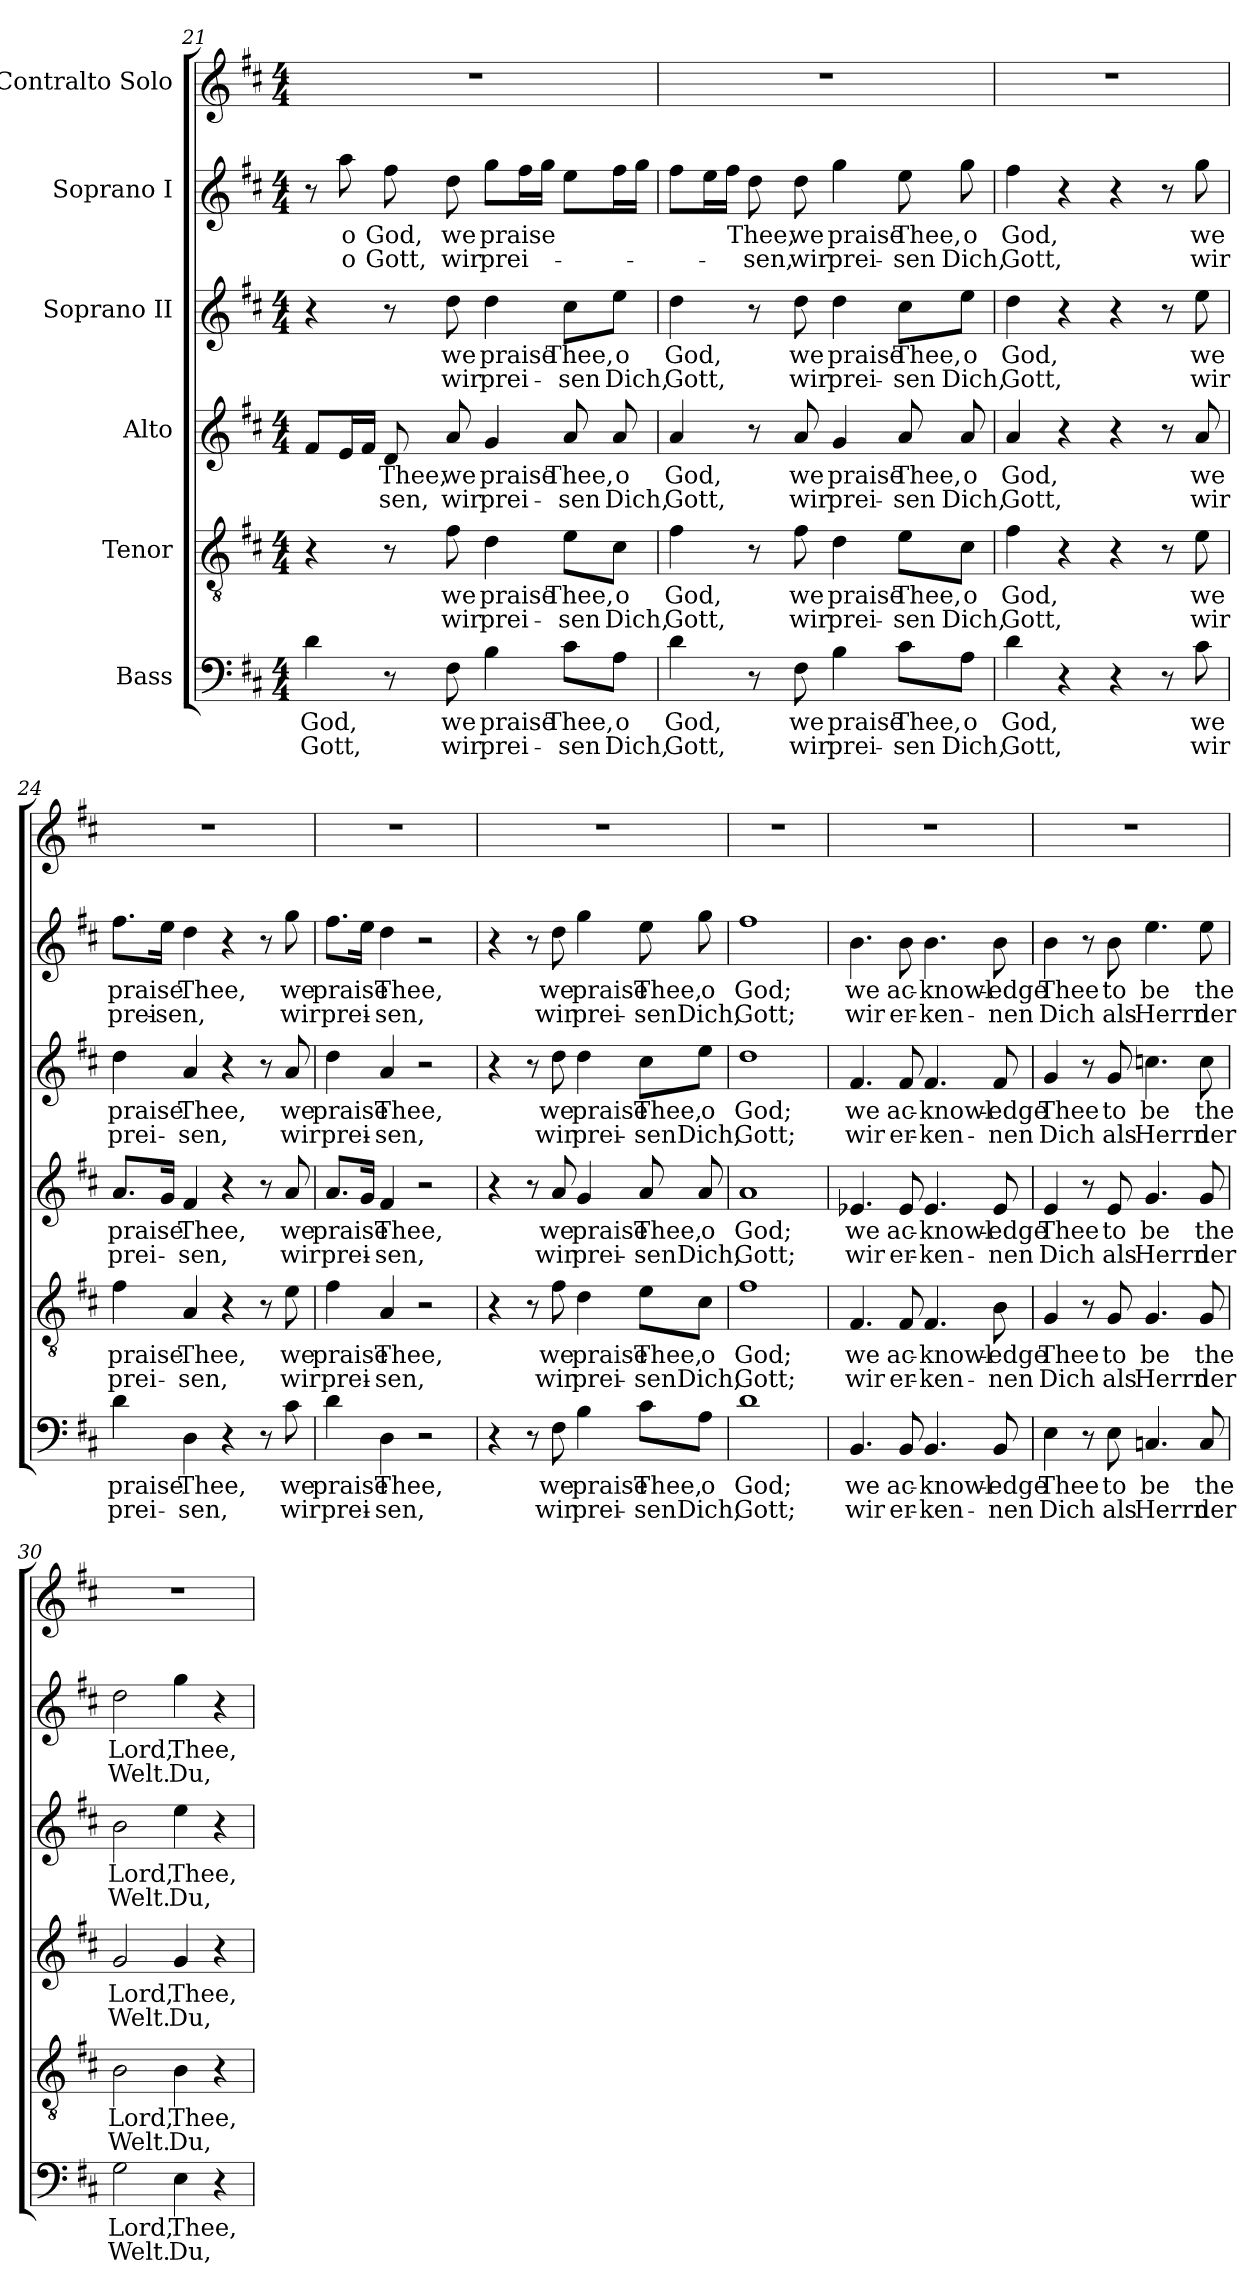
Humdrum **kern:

**kern	**text	**text	**kern	**text	**text	**kern	**text	**text	**kern	**text	**text	**kern	**text	**text	**kern
*part6	*part6	*part6	*part5	*part5	*part5	*part4	*part4	*part4	*part3	*part3	*part3	*part2	*part2	*part2	*part1
*staff6	*staff6	*staff6	*staff5	*staff5	*staff5	*staff4	*staff4	*staff4	*staff3	*staff3	*staff3	*staff2	*staff2	*staff2	*staff1
*I"Bass	*	*	*I"Tenor	*	*	*I"Alto	*	*	*I"Soprano II	*	*	*I"Soprano I	*	*	*I"Contralto Solo
!!LO:PB:g=z
*clefF4	*	*	*clefGv2	*	*	*clefG2	*	*	*clefG2	*	*	*clefG2	*	*	*clefG2
*k[f#c#]	*	*	*k[f#c#]	*	*	*k[f#c#]	*	*	*k[f#c#]	*	*	*k[f#c#]	*	*	*k[f#c#]
*D:	*	*	*D:	*	*	*D:	*	*	*D:	*	*	*D:	*	*	*D:
*M4/4	*	*	*M4/4	*	*	*M4/4	*	*	*M4/4	*	*	*M4/4	*	*	*M4/4
=21	=21	=21	=21	=21	=21	=21	=21	=21	=21	=21	=21	=21	=21	=21	=21
!	!LO:LY:b	!LO:LY:b	!	!	!	!	!	!	!	!	!	!	!	!	!
4d\	God,	Gott,	4r	.	.	8f#/L	.	.	4r	.	.	8r	.	.	1r
!	!	!	!	!	!	!	!	!	!	!	!	!	!LO:LY:b	!LO:LY:b	!
.	.	.	.	.	.	16e/L	.	.	.	.	.	8aa\	o	o	.
.	.	.	.	.	.	16f#/JJ	.	.	.	.	.	.	.	.	.
!	!	!	!	!	!	!	!LO:LY:b	!LO:LY:b	!	!	!	!	!LO:LY:b	!LO:LY:b	!
8r	.	.	8r	.	.	8d/	Thee,	-sen,	8r	.	.	8ff#\	God,	Gott,	.
!	!LO:LY:b	!LO:LY:b	!	!LO:LY:b	!LO:LY:b	!	!LO:LY:b	!LO:LY:b	!	!LO:LY:b	!LO:LY:b	!	!LO:LY:b	!LO:LY:b	!
8F#\	we	wir	8f#\	we	wir	8a/	we	wir	8dd\	we	wir	8dd\	we	wir	.
!	!LO:LY:b	!LO:LY:b	!	!LO:LY:b	!LO:LY:b	!	!LO:LY:b	!LO:LY:b	!	!LO:LY:b	!LO:LY:b	!	!LO:LY:b	!LO:LY:b	!
4B\	praise	prei-	4d\	praise	prei-	4g/	praise	prei-	4dd\	praise	prei-	8gg\L	praise	prei-	.
.	.	.	.	.	.	.	.	.	.	.	.	16ff#\L	.	.	.
.	.	.	.	.	.	.	.	.	.	.	.	16gg\JJ	.	.	.
!	!LO:LY:b	!LO:LY:b	!	!LO:LY:b	!LO:LY:b	!	!LO:LY:b	!LO:LY:b	!	!LO:LY:b	!LO:LY:b	!	!	!	!
8c#\L	Thee,	-sen	8e\L	Thee,	-sen	8a/	Thee,	-sen	8cc#\L	Thee,	-sen	8ee\L	.	.	.
!	!LO:LY:b	!LO:LY:b	!	!LO:LY:b	!LO:LY:b	!	!LO:LY:b	!LO:LY:b	!	!LO:LY:b	!LO:LY:b	!	!	!	!
8A\J	o	Dich,	8c#\J	o	Dich,	8a/	o	Dich,	8ee\J	o	Dich,	16ff#\L	.	.	.
.	.	.	.	.	.	.	.	.	.	.	.	16gg\JJ	.	.	.
=22	=22	=22	=22	=22	=22	=22	=22	=22	=22	=22	=22	=22	=22	=22	=22
!	!LO:LY:b	!LO:LY:b	!	!LO:LY:b	!LO:LY:b	!	!LO:LY:b	!LO:LY:b	!	!LO:LY:b	!LO:LY:b	!	!	!	!
4d\	God,	Gott,	4f#\	God,	Gott,	4a/	God,	Gott,	4dd\	God,	Gott,	8ff#\L	.	.	1r
.	.	.	.	.	.	.	.	.	.	.	.	16ee\L	.	.	.
.	.	.	.	.	.	.	.	.	.	.	.	16ff#\JJ	.	.	.
!	!	!	!	!	!	!	!	!	!	!	!	!	!LO:LY:b	!LO:LY:b	!
8r	.	.	8r	.	.	8r	.	.	8r	.	.	8dd\	Thee,	-sen,	.
!	!LO:LY:b	!LO:LY:b	!	!LO:LY:b	!LO:LY:b	!	!LO:LY:b	!LO:LY:b	!	!LO:LY:b	!LO:LY:b	!	!LO:LY:b	!LO:LY:b	!
8F#\	we	wir	8f#\	we	wir	8a/	we	wir	8dd\	we	wir	8dd\	we	wir	.
!	!LO:LY:b	!LO:LY:b	!	!LO:LY:b	!LO:LY:b	!	!LO:LY:b	!LO:LY:b	!	!LO:LY:b	!LO:LY:b	!	!LO:LY:b	!LO:LY:b	!
4B\	praise	prei-	4d\	praise	prei-	4g/	praise	prei-	4dd\	praise	prei-	4gg\	praise	prei-	.
!	!LO:LY:b	!LO:LY:b	!	!LO:LY:b	!LO:LY:b	!	!LO:LY:b	!LO:LY:b	!	!LO:LY:b	!LO:LY:b	!	!LO:LY:b	!LO:LY:b	!
8c#\L	Thee,	-sen	8e\L	Thee,	-sen	8a/	Thee,	-sen	8cc#\L	Thee,	-sen	8ee\	Thee,	-sen	.
!	!LO:LY:b	!LO:LY:b	!	!LO:LY:b	!LO:LY:b	!	!LO:LY:b	!LO:LY:b	!	!LO:LY:b	!LO:LY:b	!	!LO:LY:b	!LO:LY:b	!
8A\J	o	Dich,	8c#\J	o	Dich,	8a/	o	Dich,	8ee\J	o	Dich,	8gg\	o	Dich,	.
!!LO:PB:g=z
=23	=23	=23	=23	=23	=23	=23	=23	=23	=23	=23	=23	=23	=23	=23	=23
!	!LO:LY:b	!LO:LY:b	!	!LO:LY:b	!LO:LY:b	!	!LO:LY:b	!LO:LY:b	!	!LO:LY:b	!LO:LY:b	!	!LO:LY:b	!LO:LY:b	!
4d\	God,	Gott,	4f#\	God,	Gott,	4a/	God,	Gott,	4dd\	God,	Gott,	4ff#\	God,	Gott,	1r
4r	.	.	4r	.	.	4r	.	.	4r	.	.	4r	.	.	.
4r	.	.	4r	.	.	4r	.	.	4r	.	.	4r	.	.	.
8r	.	.	8r	.	.	8r	.	.	8r	.	.	8r	.	.	.
!	!LO:LY:b	!LO:LY:b	!	!LO:LY:b	!LO:LY:b	!	!LO:LY:b	!LO:LY:b	!	!LO:LY:b	!LO:LY:b	!	!LO:LY:b	!LO:LY:b	!
8c#\	we	wir	8e\	we	wir	8a/	we	wir	8ee\	we	wir	8gg\	we	wir	.
!!LO:PB:g=z
=24	=24	=24	=24	=24	=24	=24	=24	=24	=24	=24	=24	=24	=24	=24	=24
!	!LO:LY:b	!LO:LY:b	!	!LO:LY:b	!LO:LY:b	!	!LO:LY:b	!LO:LY:b	!	!LO:LY:b	!LO:LY:b	!	!LO:LY:b	!LO:LY:b	!
4d\	praise	prei-	4f#\	praise	prei-	8.a/L	praise	prei-	4dd\	praise	prei-	8.ff#\L	praise	prei-	1r
!	!	!	!	!	!	!	!	!	!	!	!	!	!	!LO:LY:b	!
.	.	.	.	.	.	16g/Jk	.	.	.	.	.	16ee\Jk	.	-sen,	.
!	!LO:LY:b	!LO:LY:b	!	!LO:LY:b	!LO:LY:b	!	!LO:LY:b	!LO:LY:b	!	!LO:LY:b	!LO:LY:b	!	!LO:LY:b	!	!
4D\	Thee,	-sen,	4A/	Thee,	-sen,	4f#/	Thee,	-sen,	4a/	Thee,	-sen,	4dd\	Thee,	.	.
4r	.	.	4r	.	.	4r	.	.	4r	.	.	4r	.	.	.
8r	.	.	8r	.	.	8r	.	.	8r	.	.	8r	.	.	.
!	!LO:LY:b	!LO:LY:b	!	!LO:LY:b	!LO:LY:b	!	!LO:LY:b	!LO:LY:b	!	!LO:LY:b	!LO:LY:b	!	!LO:LY:b	!LO:LY:b	!
8c#\	we	wir	8e\	we	wir	8a/	we	wir	8a/	we	wir	8gg\	we	wir	.
=25	=25	=25	=25	=25	=25	=25	=25	=25	=25	=25	=25	=25	=25	=25	=25
!	!LO:LY:b	!LO:LY:b	!	!LO:LY:b	!LO:LY:b	!	!LO:LY:b	!LO:LY:b	!	!LO:LY:b	!LO:LY:b	!	!LO:LY:b	!LO:LY:b	!
4d\	praise	prei-	4f#\	praise	prei-	8.a/L	praise	prei-	4dd\	praise	prei-	8.ff#\L	praise	prei-	1r
.	.	.	.	.	.	16g/Jk	.	.	.	.	.	16ee\Jk	.	.	.
!	!LO:LY:b	!LO:LY:b	!	!LO:LY:b	!LO:LY:b	!	!LO:LY:b	!LO:LY:b	!	!LO:LY:b	!LO:LY:b	!	!LO:LY:b	!LO:LY:b	!
4D\	Thee,	-sen,	4A/	Thee,	-sen,	4f#/	Thee,	-sen,	4a/	Thee,	-sen,	4dd\	Thee,	-sen,	.
2r	.	.	2r	.	.	2r	.	.	2r	.	.	2r	.	.	.
=26	=26	=26	=26	=26	=26	=26	=26	=26	=26	=26	=26	=26	=26	=26	=26
4r	.	.	4r	.	.	4r	.	.	4r	.	.	4r	.	.	1r
8r	.	.	8r	.	.	8r	.	.	8r	.	.	8r	.	.	.
!	!LO:LY:b	!LO:LY:b	!	!LO:LY:b	!LO:LY:b	!	!LO:LY:b	!LO:LY:b	!	!LO:LY:b	!LO:LY:b	!	!LO:LY:b	!LO:LY:b	!
8F#\	we	wir	8f#\	we	wir	8a/	we	wir	8dd\	we	wir	8dd\	we	wir	.
!	!LO:LY:b	!LO:LY:b	!	!LO:LY:b	!LO:LY:b	!	!LO:LY:b	!LO:LY:b	!	!LO:LY:b	!LO:LY:b	!	!LO:LY:b	!LO:LY:b	!
4B\	praise	prei-	4d\	praise	prei-	4g/	praise	prei-	4dd\	praise	prei-	4gg\	praise	prei-	.
!	!LO:LY:b	!LO:LY:b	!	!LO:LY:b	!LO:LY:b	!	!LO:LY:b	!LO:LY:b	!	!LO:LY:b	!LO:LY:b	!	!LO:LY:b	!LO:LY:b	!
8c#\L	Thee,	-sen	8e\L	Thee,	-sen	8a/	Thee,	-sen	8cc#\L	Thee,	-sen	8ee\	Thee,	-sen	.
!	!LO:LY:b	!LO:LY:b	!	!LO:LY:b	!LO:LY:b	!	!LO:LY:b	!LO:LY:b	!	!LO:LY:b	!LO:LY:b	!	!LO:LY:b	!LO:LY:b	!
8A\J	o	Dich,	8c#\J	o	Dich,	8a/	o	Dich,	8ee\J	o	Dich,	8gg\	o	Dich,	.
!!LO:PB:g=z
=27	=27	=27	=27	=27	=27	=27	=27	=27	=27	=27	=27	=27	=27	=27	=27
!	!LO:LY:b	!LO:LY:b	!	!LO:LY:b	!LO:LY:b	!	!LO:LY:b	!LO:LY:b	!	!LO:LY:b	!LO:LY:b	!	!LO:LY:b	!LO:LY:b	!
1d	God;	Gott;	1f#	God;	Gott;	1a	God;	Gott;	1dd	God;	Gott;	1ff#	God;	Gott;	1r
=28	=28	=28	=28	=28	=28	=28	=28	=28	=28	=28	=28	=28	=28	=28	=28
!	!LO:LY:b	!LO:LY:b	!	!LO:LY:b	!LO:LY:b	!	!LO:LY:b	!LO:LY:b	!	!LO:LY:b	!LO:LY:b	!	!LO:LY:b	!LO:LY:b	!
4.BB/	we	wir	4.F#/	we	wir	4.e-X/	we	wir	4.f#/	we	wir	4.b\	we	wir	1r
!	!LO:LY:b	!LO:LY:b	!	!LO:LY:b	!LO:LY:b	!	!LO:LY:b	!LO:LY:b	!	!LO:LY:b	!LO:LY:b	!	!LO:LY:b	!LO:LY:b	!
8BB/	ac-	er-	8F#/	ac-	er-	8e-/	ac-	er-	8f#/	ac-	er-	8b\	ac-	er-	.
!	!LO:LY:b	!LO:LY:b	!	!LO:LY:b	!LO:LY:b	!	!LO:LY:b	!LO:LY:b	!	!LO:LY:b	!LO:LY:b	!	!LO:LY:b	!LO:LY:b	!
4.BB/	-knowl-	-ken-	4.F#/	-knowl-	-ken-	4.e-/	-knowl-	-ken-	4.f#/	-knowl-	-ken-	4.b\	-knowl-	-ken-	.
!	!LO:LY:b	!LO:LY:b	!	!LO:LY:b	!LO:LY:b	!	!LO:LY:b	!LO:LY:b	!	!LO:LY:b	!LO:LY:b	!	!LO:LY:b	!LO:LY:b	!
8BB/	-edge	-nen	8B\	-edge	-nen	8e-/	-edge	-nen	8f#/	-edge	-nen	8b\	-edge	-nen	.
=29	=29	=29	=29	=29	=29	=29	=29	=29	=29	=29	=29	=29	=29	=29	=29
!	!LO:LY:b	!LO:LY:b	!	!LO:LY:b	!LO:LY:b	!	!LO:LY:b	!LO:LY:b	!	!LO:LY:b	!LO:LY:b	!	!LO:LY:b	!LO:LY:b	!
4E\	Thee	Dich	4G/	Thee	Dich	4e/	Thee	Dich	4g/	Thee	Dich	4b\	Thee	Dich	1r
8r	.	.	8r	.	.	8r	.	.	8r	.	.	8r	.	.	.
!	!LO:LY:b	!LO:LY:b	!	!LO:LY:b	!LO:LY:b	!	!LO:LY:b	!LO:LY:b	!	!LO:LY:b	!LO:LY:b	!	!LO:LY:b	!LO:LY:b	!
8E\	to	als	8G/	to	als	8e/	to	als	8g/	to	als	8b\	to	als	.
!	!LO:LY:b	!LO:LY:b	!	!LO:LY:b	!LO:LY:b	!	!LO:LY:b	!LO:LY:b	!	!LO:LY:b	!LO:LY:b	!	!LO:LY:b	!LO:LY:b	!
4.Cn/	be	Herrn	4.G/	be	Herrn	4.g/	be	Herrn	4.ccn\	be	Herrn	4.ee\	be	Herrn	.
!	!LO:LY:b	!LO:LY:b	!	!LO:LY:b	!LO:LY:b	!	!LO:LY:b	!LO:LY:b	!	!LO:LY:b	!LO:LY:b	!	!LO:LY:b	!LO:LY:b	!
8C/	the	der	8G/	the	der	8g/	the	der	8cc\	the	der	8ee\	the	der	.
!!LO:PB:g=z
=30	=30	=30	=30	=30	=30	=30	=30	=30	=30	=30	=30	=30	=30	=30	=30
!	!LO:LY:b	!LO:LY:b	!	!LO:LY:b	!LO:LY:b	!	!LO:LY:b	!LO:LY:b	!	!LO:LY:b	!LO:LY:b	!	!LO:LY:b	!LO:LY:b	!
2G\	Lord,	Welt.	2B\	Lord,	Welt.	2g/	Lord,	Welt.	2b\	Lord,	Welt.	2dd\	Lord,	Welt.	1r
!	!LO:LY:b	!LO:LY:b	!	!LO:LY:b	!LO:LY:b	!	!LO:LY:b	!LO:LY:b	!	!LO:LY:b	!LO:LY:b	!	!LO:LY:b	!LO:LY:b	!
4E\	Thee,	Du,	4B\	Thee,	Du,	4g/	Thee,	Du,	4ee\	Thee,	Du,	4gg\	Thee,	Du,	.
4r	.	.	4r	.	.	4r	.	.	4r	.	.	4r	.	.	.
=	=	=	=	=	=	=	=	=	=	=	=	=	=	=	=
*-	*-	*-	*-	*-	*-	*-	*-	*-	*-	*-	*-	*-	*-	*-	*-
